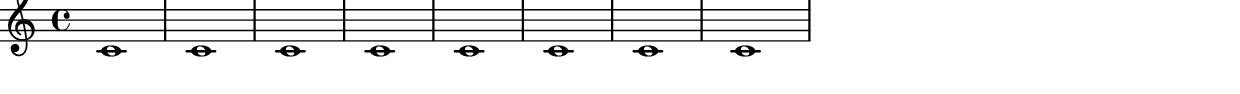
%% Generated by lilypond-book
%% Options: [exampleindent=10.16\mm,indent=0\mm,line-width=160\mm]
\include "lilypond-book-preamble.ly"


% ****************************************************************
% Start cut-&-pastable-section
% ****************************************************************

#(ly:set-option 'eps-box-padding 3.000000)



\paper {
  indent = 0\mm
  line-width = 160\mm
  % offset the left padding, also add 1mm as lilypond creates cropped
  % images with a little space on the right
  line-width = #(- line-width (* mm  3.000000) (* mm 1))
}

\layout {
  
}




% ****************************************************************
% ly snippet:
% ****************************************************************
\sourcefilename "/lilypond-2.23.82/input/regression/fret-diagrams-fingering.ly"
\sourcefileline 0
\version "2.19.8"

\header {
  texidoc="
Finger labels can be added, either in dots or below strings.
Dot color can be changed globally or on a per-dot basis,
and fingering label font size can be adjusted.

"
}

\layout { ragged-right = ##t }

<<
  \chords {
    c1 |
    c1 |
    c1 |
    c1 |
    c1 |
    c1 |
    c1 |
    c1
  }

  \new Voice {
    \textLengthOn
     %% C major for guitar,  verbose style
    \override TextScript.fret-diagram-details.finger-code = #'below-string
    c'1 ^\markup {
            \fret-diagram-verbose #'((mute 6)
                                     (place-fret 5 3 1)
                                     (place-fret 4 5 2)
                                     (place-fret 3 5 3)
                                     (place-fret 2 5 4)
                                     (place-fret 1 3 1)
                                     (barre 5 1 3))}

     %% C major for guitar,  verbose style
    \override TextScript.fret-diagram-details.string-label-font-mag = #0.4
    c'1 ^\markup {
            \fret-diagram-verbose #'((mute 6)
                                     (place-fret 5 3 1)
                                     (place-fret 4 5 2)
                                     (place-fret 3 5 3)
                                     (place-fret 2 5 4)
                                     (place-fret 1 3 1)
                                     (barre 5 1 3))}

     %% C major for guitar, verbose style
    \override TextScript.fret-diagram-details.finger-code = #'in-dot
    c' ^\markup {
            \fret-diagram-verbose #'((mute 6)
                                     (place-fret 5 3 1)
                                     (place-fret 4 5 2)
                                     (place-fret 3 5 3)
                                     (place-fret 2 5 4)
                                     (place-fret 1 3 1)
                                     (barre 5 1 3))}

     %% C major for guitar, verbose style
    \once \override TextScript.fret-diagram-details.dot-color = #'white
    c' ^\markup {
            \fret-diagram-verbose #'((mute 6)
                                     (place-fret 5 3 1)
                                     (place-fret 4 5 2)
                                     (place-fret 3 5 3)
                                     (place-fret 2 5 4)
                                     (place-fret 1 3 1)
                                     (barre 5 1 3))}

     %% C major for guitar,  verbose style
    \once \override TextScript.fret-diagram-details.dot-label-font-mag = #0.75
    c'1 ^\markup {
            \fret-diagram-verbose #'((mute 6)
                                     (place-fret 5 3 1)
                                     (place-fret 4 5 2)
                                     (place-fret 3 5 3)
                                     (place-fret 2 5 4)
                                     (place-fret 1 3 1)
                                     (barre 5 1 3))}
     %% C major for guitar, verbose style
     %% dot color inversion, white on black
    \once \override TextScript.fret-diagram-details.dot-color = #'black
    c' ^\markup {
            \fret-diagram-verbose #'((mute 6)
                                     (place-fret 5 3 1 inverted)
                                     (place-fret 4 5 2)
                                     (place-fret 3 5 3 inverted)
                                     (place-fret 2 5 4)
                                     (place-fret 1 3 1)
                                     (barre 5 1 3))}
     %% C major for guitar, verbose style
     %% dot color inversion, black on white
    \once \override TextScript.fret-diagram-details.dot-color = #'white
    c' ^\markup {
            \fret-diagram-verbose #'((mute 6)
                                     (place-fret 5 3 1 inverted)
                                     (place-fret 4 5 2)
                                     (place-fret 3 5 3 inverted)
                                     (place-fret 2 5 4)
                                     (place-fret 1 3 1)
                                     (barre 5 1 3))}
     %% C major for guitar, verbose style
     %% dot color inversion, global setting and per-dot
    \once \override TextScript.fret-diagram-details.dot-color = #'grey
    \once \override TextScript.size = #1.4
    c' ^\markup {
            \fret-diagram-verbose #'((mute 6)
                                     (place-fret 5 3 1 inverted)
                                     (place-fret 4 5 2 red)
                                     (place-fret 3 5 3 inverted)
                                     (place-fret 2 5 4 red inverted)
                                     (place-fret 1 3 1)
                                     (barre 5 1 3))}
 }
>>



% ****************************************************************
% end ly snippet
% ****************************************************************
